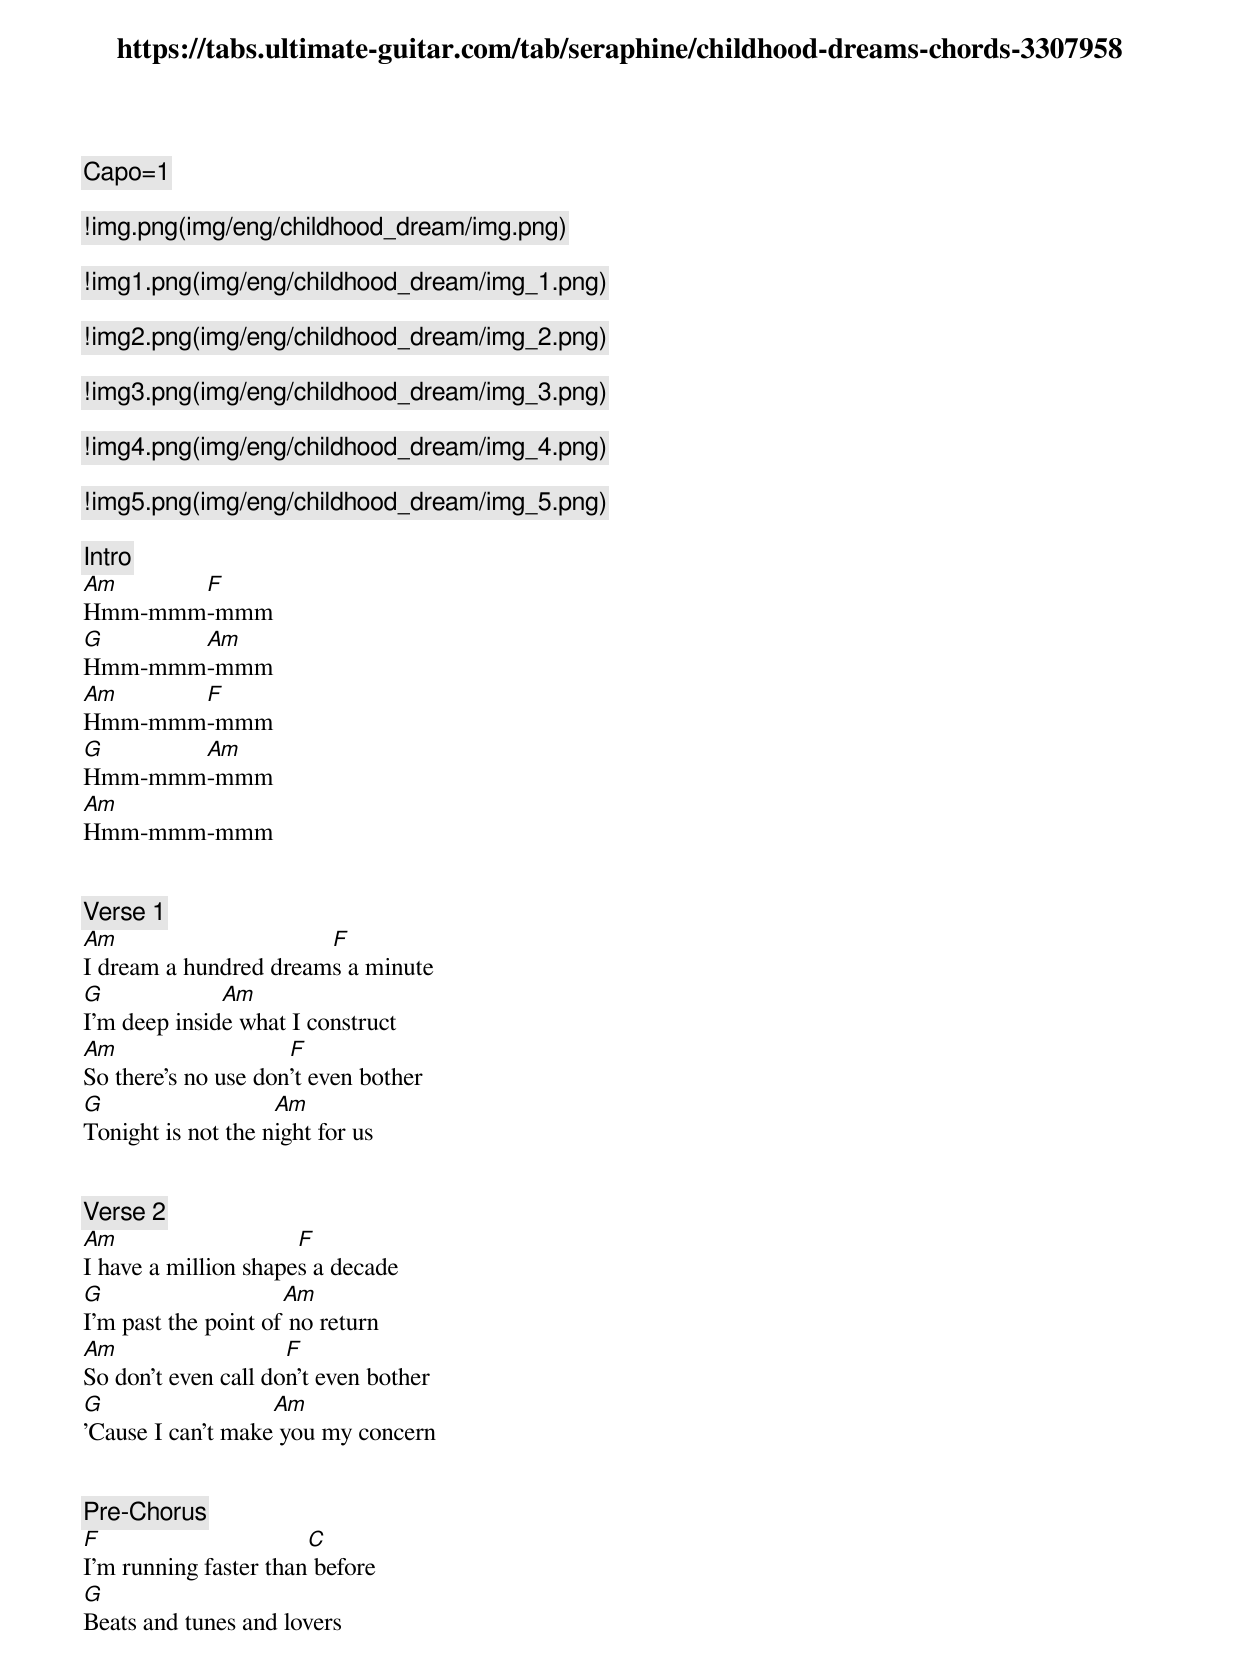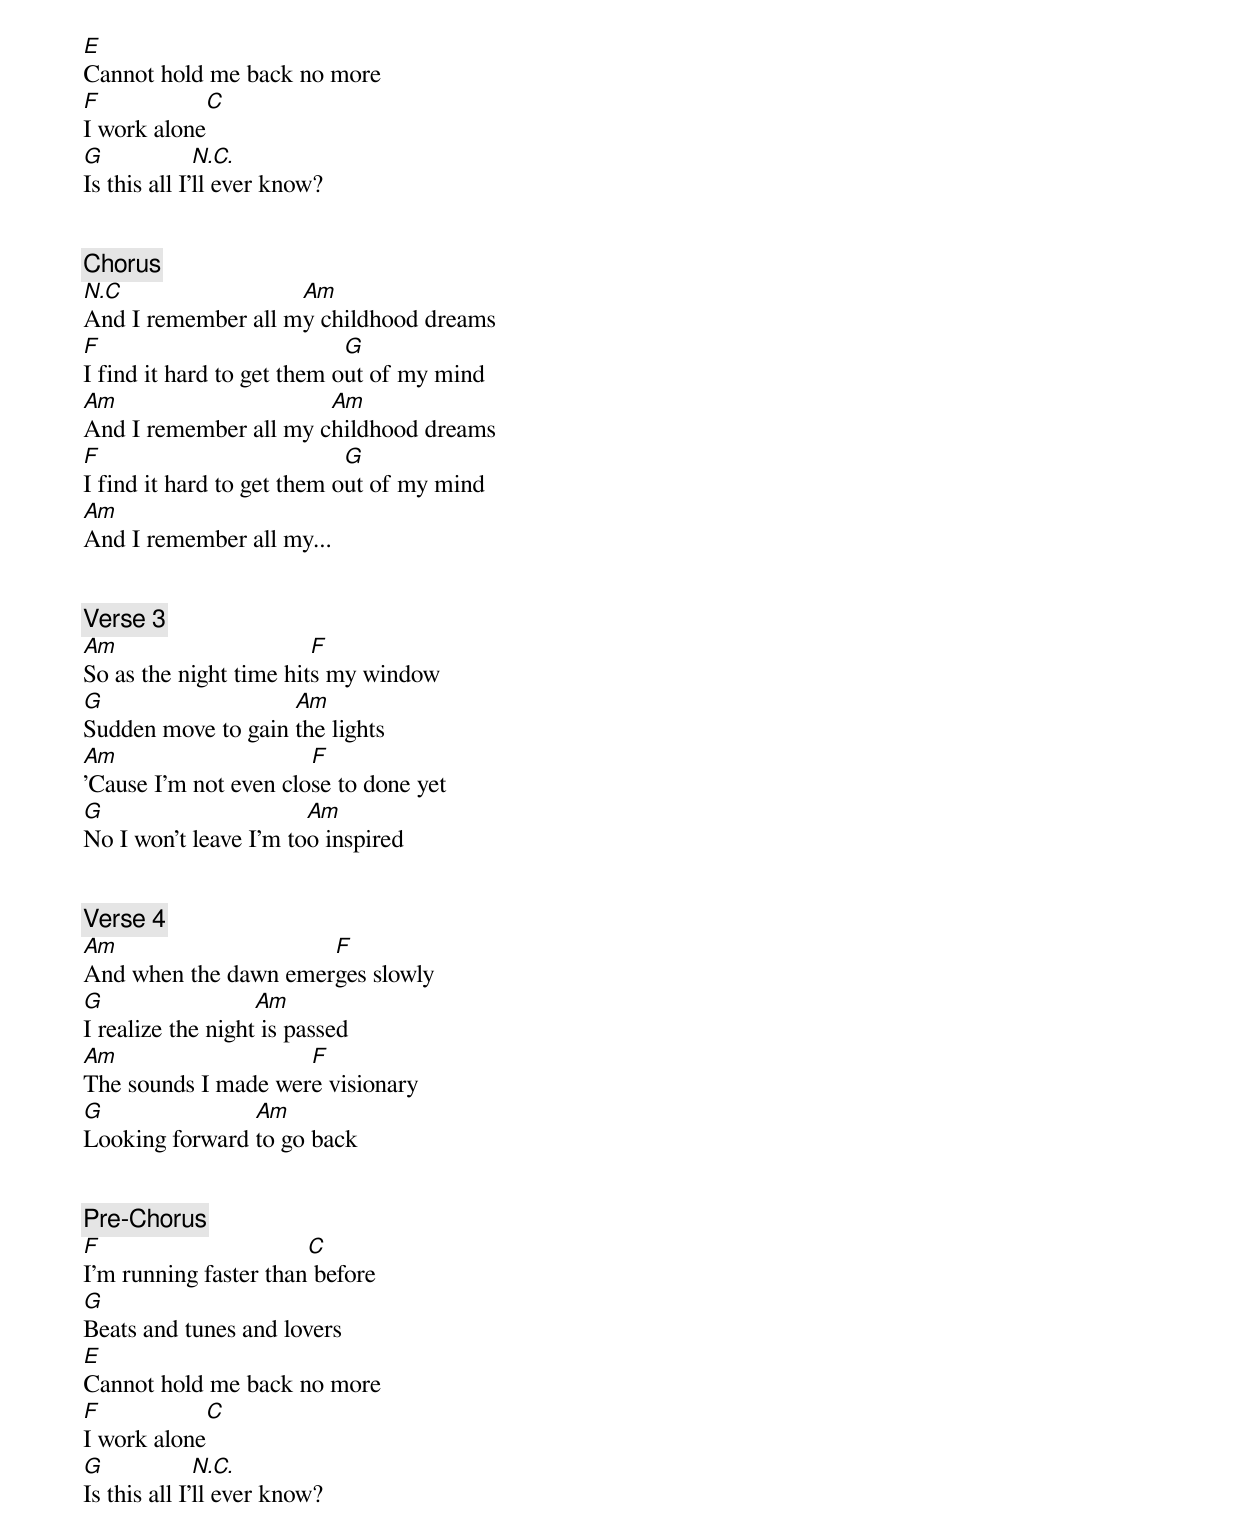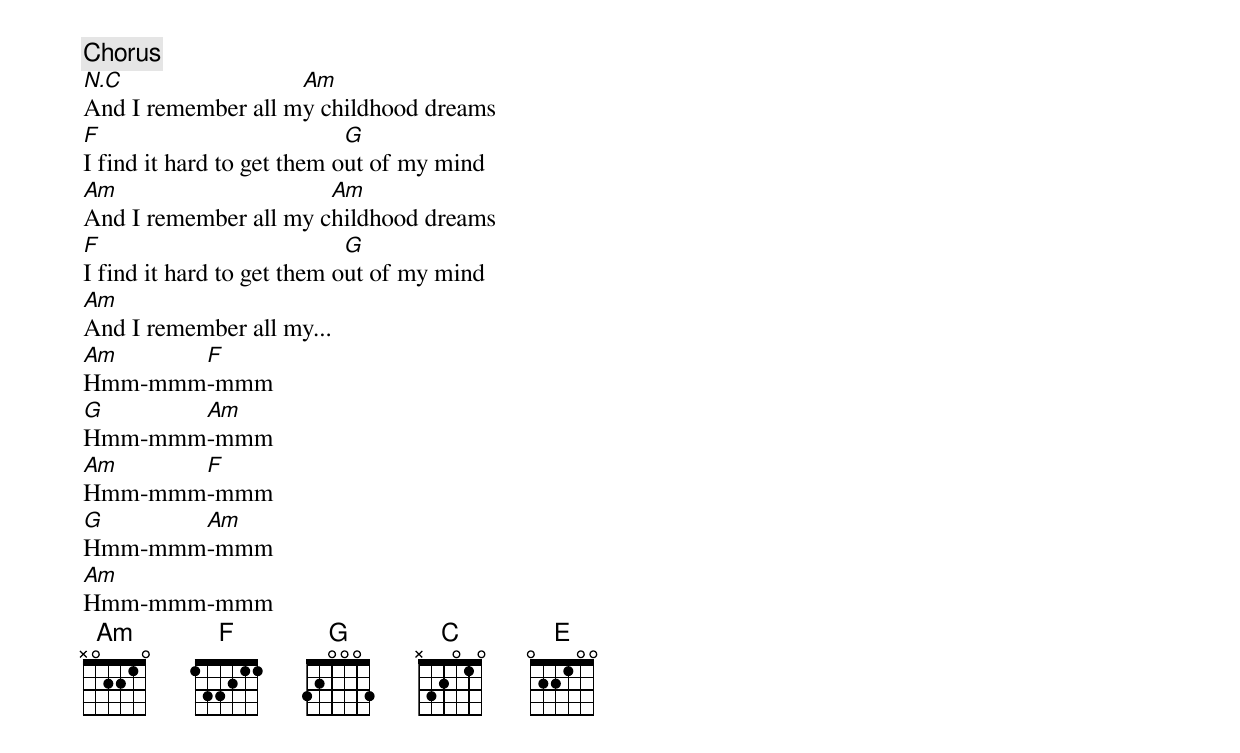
https://tabs.ultimate-guitar.com/tab/seraphine/childhood-dreams-chords-3307958

Capo=1

![img.png](img/eng/childhood_dream/img.png)

![img1.png](img/eng/childhood_dream/img_1.png)

![img2.png](img/eng/childhood_dream/img_2.png)

![img3.png](img/eng/childhood_dream/img_3.png)

![img4.png](img/eng/childhood_dream/img_4.png)

![img5.png](img/eng/childhood_dream/img_5.png)

[Intro]
Am     F
Hmm-mmm-mmm
G      Am
Hmm-mmm-mmm
Am     F
Hmm-mmm-mmm
G      Am
Hmm-mmm-mmm
Am
Hmm-mmm-mmm


[Verse 1]
Am                     F
I dream a hundred dreams a minute
G             Am
I'm deep inside what I construct
Am                   F
So there's no use don't even bother
G                   Am
Tonight is not the night for us


[Verse 2]
Am                    F
I have a million shapes a decade
G                    Am
I'm past the point of no return
Am                   F
So don't even call don't even bother
G                  Am
'Cause I can't make you my concern


[Pre-Chorus]
F                      C
I'm running faster than before
G
Beats and tunes and lovers
E
Cannot hold me back no more
F             C
I work alone
G             N.C.
Is this all I'll ever know?


[Chorus]
N.C                 Am
And I remember all my childhood dreams
F                           G
I find it hard to get them out of my mind
Am                     Am
And I remember all my childhood dreams
F                           G
I find it hard to get them out of my mind
Am
And I remember all my...


[Verse 3]
Am                      F
So as the night time hits my window
G                   Am
Sudden move to gain the lights
Am                     F
'Cause I'm not even close to done yet
G                      Am
No I won't leave I'm too inspired


[Verse 4]
Am                    F
And when the dawn emerges slowly
G                  Am
I realize the night is passed
Am                   F
The sounds I made were visionary
G               Am
Looking forward to go back


[Pre-Chorus]
F                      C
I'm running faster than before
G
Beats and tunes and lovers
E
Cannot hold me back no more
F             C
I work alone
G             N.C.
Is this all I'll ever know?


[Chorus]
N.C                 Am
And I remember all my childhood dreams
F                           G
I find it hard to get them out of my mind
Am                     Am
And I remember all my childhood dreams
F                           G
I find it hard to get them out of my mind
Am
And I remember all my...
Am     F
Hmm-mmm-mmm
G      Am
Hmm-mmm-mmm
Am     F
Hmm-mmm-mmm
G      Am
Hmm-mmm-mmm
Am
Hmm-mmm-mmm
